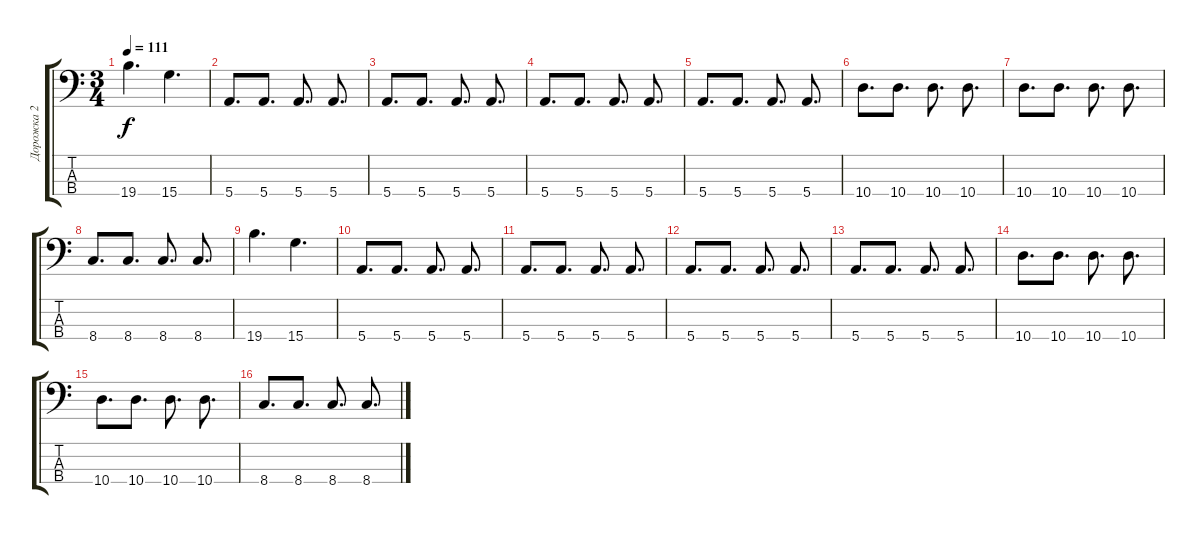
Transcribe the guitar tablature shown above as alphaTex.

\track ("Дорожка 2" "Дорожка 2") {instrument electricbassfinger}
\staff {score tabs}
\tuning (G2 D2 A1 E1) {hide}
\ts (3 4)
\tempo 111
\clef f4
\ks c
19.4.4{d dy f} 15.4.4{d} |
5.4.8{d} 5.4.8{d} 5.4.8{d} 5.4.8{d} |
5.4.8{d} 5.4.8{d} 5.4.8{d} 5.4.8{d} |
5.4.8{d} 5.4.8{d} 5.4.8{d} 5.4.8{d} |
5.4.8{d} 5.4.8{d} 5.4.8{d} 5.4.8{d} |
10.4.8{d} 10.4.8{d} 10.4.8{d} 10.4.8{d} |
10.4.8{d} 10.4.8{d} 10.4.8{d} 10.4.8{d} |
8.4.8{d} 8.4.8{d} 8.4.8{d} 8.4.8{d} |
19.4.4{d} 15.4.4{d} |
5.4.8{d} 5.4.8{d} 5.4.8{d} 5.4.8{d} |
5.4.8{d} 5.4.8{d} 5.4.8{d} 5.4.8{d} |
5.4.8{d} 5.4.8{d} 5.4.8{d} 5.4.8{d} |
5.4.8{d} 5.4.8{d} 5.4.8{d} 5.4.8{d} |
10.4.8{d} 10.4.8{d} 10.4.8{d} 10.4.8{d} |
10.4.8{d} 10.4.8{d} 10.4.8{d} 10.4.8{d} |
8.4.8{d} 8.4.8{d} 8.4.8{d} 8.4.8{d}
